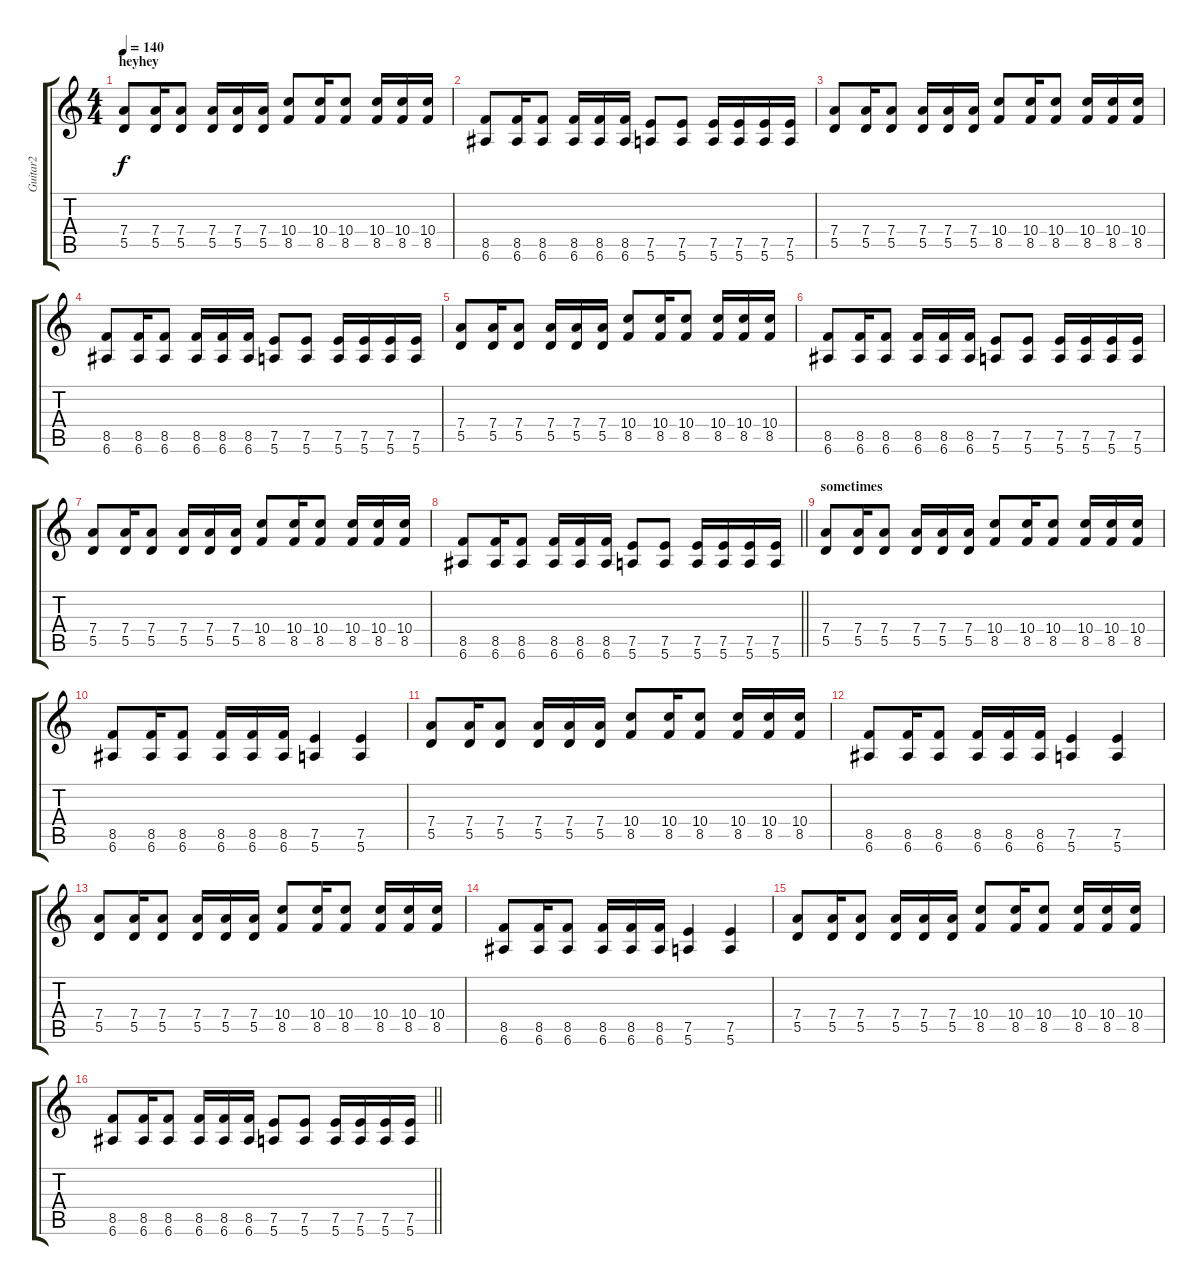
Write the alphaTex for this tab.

\track ("Guitar2" "Guitar2") {instrument distortionguitar}
\staff {score tabs}
\tuning (E4 B3 G3 D3 A2 E2) {hide}
\ts (4 4)
\section ("" "heyhey")
\tempo 140
\clef g2
\ks c
(7.4 5.5).8{dy f} (7.4 5.5).16 (7.4 5.5).8 (7.4 5.5).16 (7.4 5.5).16 (7.4 5.5).16 (10.4 8.5).8 (10.4 8.5).16 (10.4 8.5).8 (10.4 8.5).16 (10.4 8.5).16 (10.4 8.5).16 |
(8.5 6.6).8 (8.5 6.6).16 (8.5 6.6).8 (8.5 6.6).16 (8.5 6.6).16 (8.5 6.6).16 (7.5 5.6).8 (7.5 5.6).8 (7.5 5.6).16 (7.5 5.6).16 (7.5 5.6).16 (7.5 5.6).16 |
(7.4 5.5).8 (7.4 5.5).16 (7.4 5.5).8 (7.4 5.5).16 (7.4 5.5).16 (7.4 5.5).16 (10.4 8.5).8 (10.4 8.5).16 (10.4 8.5).8 (10.4 8.5).16 (10.4 8.5).16 (10.4 8.5).16 |
(8.5 6.6).8 (8.5 6.6).16 (8.5 6.6).8 (8.5 6.6).16 (8.5 6.6).16 (8.5 6.6).16 (7.5 5.6).8 (7.5 5.6).8 (7.5 5.6).16 (7.5 5.6).16 (7.5 5.6).16 (7.5 5.6).16 |
(7.4 5.5).8 (7.4 5.5).16 (7.4 5.5).8 (7.4 5.5).16 (7.4 5.5).16 (7.4 5.5).16 (10.4 8.5).8 (10.4 8.5).16 (10.4 8.5).8 (10.4 8.5).16 (10.4 8.5).16 (10.4 8.5).16 |
(8.5 6.6).8 (8.5 6.6).16 (8.5 6.6).8 (8.5 6.6).16 (8.5 6.6).16 (8.5 6.6).16 (7.5 5.6).8 (7.5 5.6).8 (7.5 5.6).16 (7.5 5.6).16 (7.5 5.6).16 (7.5 5.6).16 |
(7.4 5.5).8 (7.4 5.5).16 (7.4 5.5).8 (7.4 5.5).16 (7.4 5.5).16 (7.4 5.5).16 (10.4 8.5).8 (10.4 8.5).16 (10.4 8.5).8 (10.4 8.5).16 (10.4 8.5).16 (10.4 8.5).16 |
\barLineRight lightlight
(8.5 6.6).8 (8.5 6.6).16 (8.5 6.6).8 (8.5 6.6).16 (8.5 6.6).16 (8.5 6.6).16 (7.5 5.6).8 (7.5 5.6).8 (7.5 5.6).16 (7.5 5.6).16 (7.5 5.6).16 (7.5 5.6).16 |
\section ("" "sometimes")
(7.4 5.5).8 (7.4 5.5).16 (7.4 5.5).8 (7.4 5.5).16 (7.4 5.5).16 (7.4 5.5).16 (10.4 8.5).8 (10.4 8.5).16 (10.4 8.5).8 (10.4 8.5).16 (10.4 8.5).16 (10.4 8.5).16 |
(8.5 6.6).8 (8.5 6.6).16 (8.5 6.6).8 (8.5 6.6).16 (8.5 6.6).16 (8.5 6.6).16 (7.5 5.6).4 (7.5 5.6).4 |
(7.4 5.5).8 (7.4 5.5).16 (7.4 5.5).8 (7.4 5.5).16 (7.4 5.5).16 (7.4 5.5).16 (10.4 8.5).8 (10.4 8.5).16 (10.4 8.5).8 (10.4 8.5).16 (10.4 8.5).16 (10.4 8.5).16 |
(8.5 6.6).8 (8.5 6.6).16 (8.5 6.6).8 (8.5 6.6).16 (8.5 6.6).16 (8.5 6.6).16 (7.5 5.6).4 (7.5 5.6).4 |
(7.4 5.5).8 (7.4 5.5).16 (7.4 5.5).8 (7.4 5.5).16 (7.4 5.5).16 (7.4 5.5).16 (10.4 8.5).8 (10.4 8.5).16 (10.4 8.5).8 (10.4 8.5).16 (10.4 8.5).16 (10.4 8.5).16 |
(8.5 6.6).8 (8.5 6.6).16 (8.5 6.6).8 (8.5 6.6).16 (8.5 6.6).16 (8.5 6.6).16 (7.5 5.6).4 (7.5 5.6).4 |
(7.4 5.5).8 (7.4 5.5).16 (7.4 5.5).8 (7.4 5.5).16 (7.4 5.5).16 (7.4 5.5).16 (10.4 8.5).8 (10.4 8.5).16 (10.4 8.5).8 (10.4 8.5).16 (10.4 8.5).16 (10.4 8.5).16 |
\barLineRight lightlight
(8.5 6.6).8 (8.5 6.6).16 (8.5 6.6).8 (8.5 6.6).16 (8.5 6.6).16 (8.5 6.6).16 (7.5 5.6).8 (7.5 5.6).8 (7.5 5.6).16 (7.5 5.6).16 (7.5 5.6).16 (7.5 5.6).16
